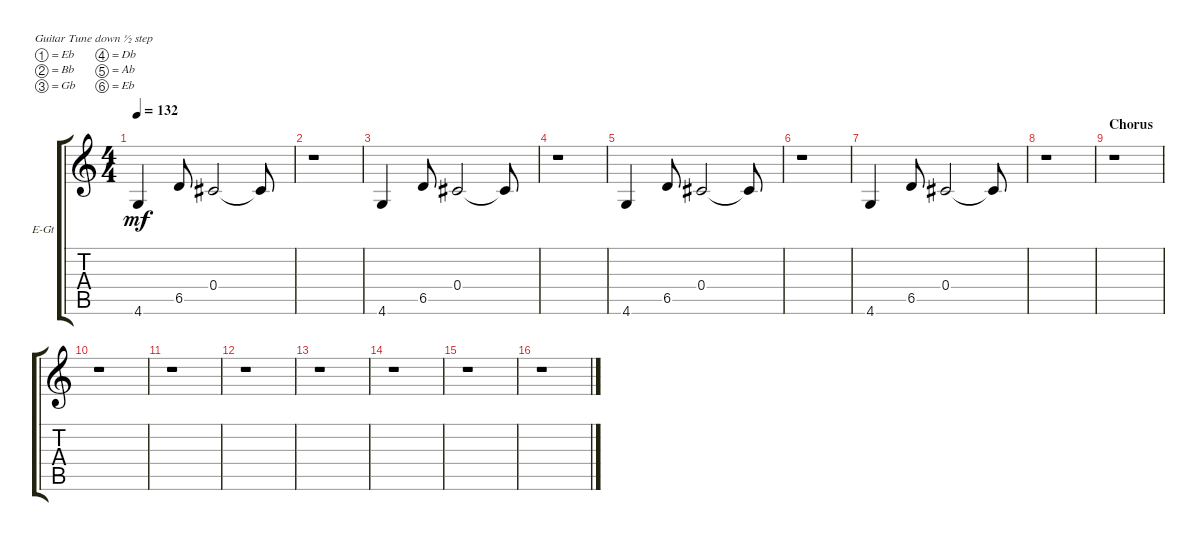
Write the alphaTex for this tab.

\defaultSystemsLayout 4
\bracketExtendMode groupsimilarinstruments
\firstSystemTrackNameOrientation horizontal
\otherSystemsTrackNameOrientation horizontal
\track ("Clean Guitar" "E-Gt") {instrument electricguitarclean}
\staff {score tabs}
\tuning (Eb4 Bb3 Gb3 Db3 Ab2 Eb2)
\ts (4 4)
\tempo 132
\clef g2
\ks c
4.6.4{dy mf} 6.5.8 0.4.2 0.4{t}.8 |
r.1 |
4.6.4 6.5.8 0.4.2 0.4{t}.8 |
r.1 |
4.6.4 6.5.8 0.4.2 0.4{t}.8 |
r.1 |
4.6.4 6.5.8 0.4.2 0.4{t}.8 |
r.1 |
\section ("" "Chorus")
r.1 |
r.1 |
r.1 |
r.1 |
r.1 |
r.1 |
r.1 |
r.1
